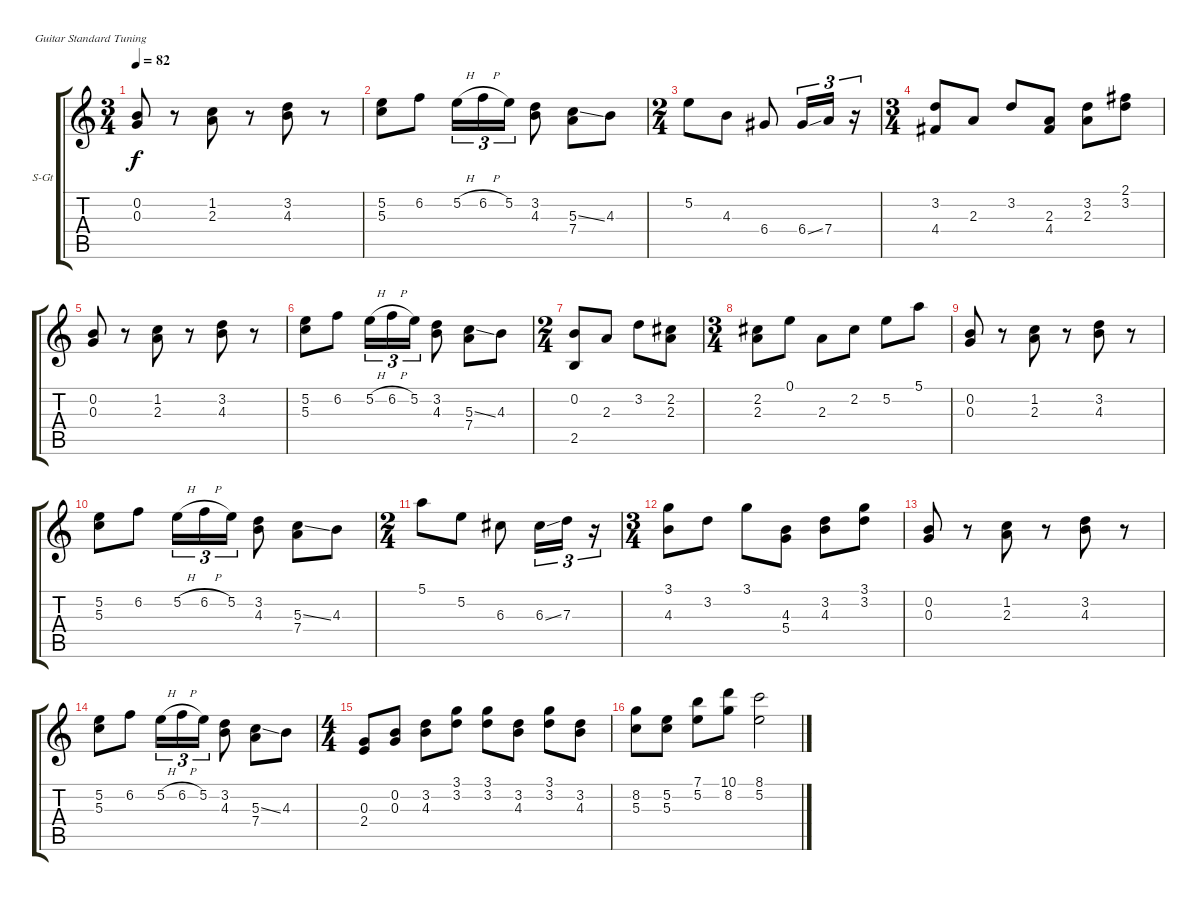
\bracketExtendMode groupsimilarinstruments
\firstSystemTrackNameOrientation horizontal
\otherSystemsTrackNameOrientation horizontal
\track ("Arr. Gtr" "S-Gt") {instrument acousticguitarsteel}
\staff {score tabs}
\tuning (E4 B3 G3 D3 A2 E2)
\ts (3 4)
\beaming (8 2 2 2)
\tempo 82
\clef g2
\ks c
(0.2 0.3).8{dy f instrument acousticguitarsteel} r.8 (1.2 2.3).8 r.8 (3.2 4.3).8 r.8 |
(5.2 5.3).8 6.2.8 5.2{h}.16{tu (3 2)} 6.2{h}.16{tu (3 2)} 5.2.16{tu (3 2)} (3.2 4.3).8 (5.3{ss} 7.4).8 4.3.8 |
\ts (2 4)
\beaming (8 2 2)
5.2.8 4.3.8 6.4.8 6.4{ss}.16{tu (3 2)} 7.4.16{tu (3 2)} r.16{tu (3 2)} |
\ts (3 4)
\beaming (8 2 2 2)
(3.2 4.4).8 2.3.8 3.2.8 (2.3 4.4).8 (3.2 2.3).8 (2.1 3.2).8 |
(0.2 0.3).8 r.8 (1.2 2.3).8 r.8 (3.2 4.3).8 r.8 |
(5.2 5.3).8 6.2.8 5.2{h}.16{tu (3 2)} 6.2{h}.16{tu (3 2)} 5.2.16{tu (3 2)} (3.2 4.3).8 (5.3{ss} 7.4).8 4.3.8 |
\ts (2 4)
\beaming (8 2 2)
(0.2 2.5).8 2.3.8 3.2.8 (2.2 2.3).8 |
\ts (3 4)
\beaming (8 2 2 2)
(2.2 2.3).8 0.1.8 2.3.8 2.2.8 5.2.8 5.1.8 |
(0.2 0.3).8 r.8 (1.2 2.3).8 r.8 (3.2 4.3).8 r.8 |
(5.2 5.3).8 6.2.8 5.2{h}.16{tu (3 2)} 6.2{h}.16{tu (3 2)} 5.2.16{tu (3 2)} (3.2 4.3).8 (5.3{ss} 7.4).8 4.3.8 |
\ts (2 4)
\beaming (8 2 2)
5.1.8 5.2.8 6.3.8 6.3{ss}.16{tu (3 2)} 7.3.16{tu (3 2)} r.16{tu (3 2)} |
\ts (3 4)
\beaming (8 2 2 2)
(3.1 4.3).8 3.2.8 3.1.8 (4.3 5.4).8 (3.2 4.3).8 (3.1 3.2).8 |
(0.2 0.3).8 r.8 (1.2 2.3).8 r.8 (3.2 4.3).8 r.8 |
(5.2 5.3).8 6.2.8 5.2{h}.16{tu (3 2)} 6.2{h}.16{tu (3 2)} 5.2.16{tu (3 2)} (3.2 4.3).8 (5.3{ss} 7.4).8 4.3.8 |
\ts (4 4)
\beaming (8 2 2 2 2)
(0.3 2.4).8 (0.2 0.3).8 (3.2 4.3).8 (3.1 3.2).8 (3.1 3.2).8 (3.2 4.3).8 (3.1 3.2).8 (3.2 4.3).8 |
(8.2 5.3).8 (5.2 5.3).8 (7.1 5.2).8 (10.1 8.2).8 (8.1 5.2).2
